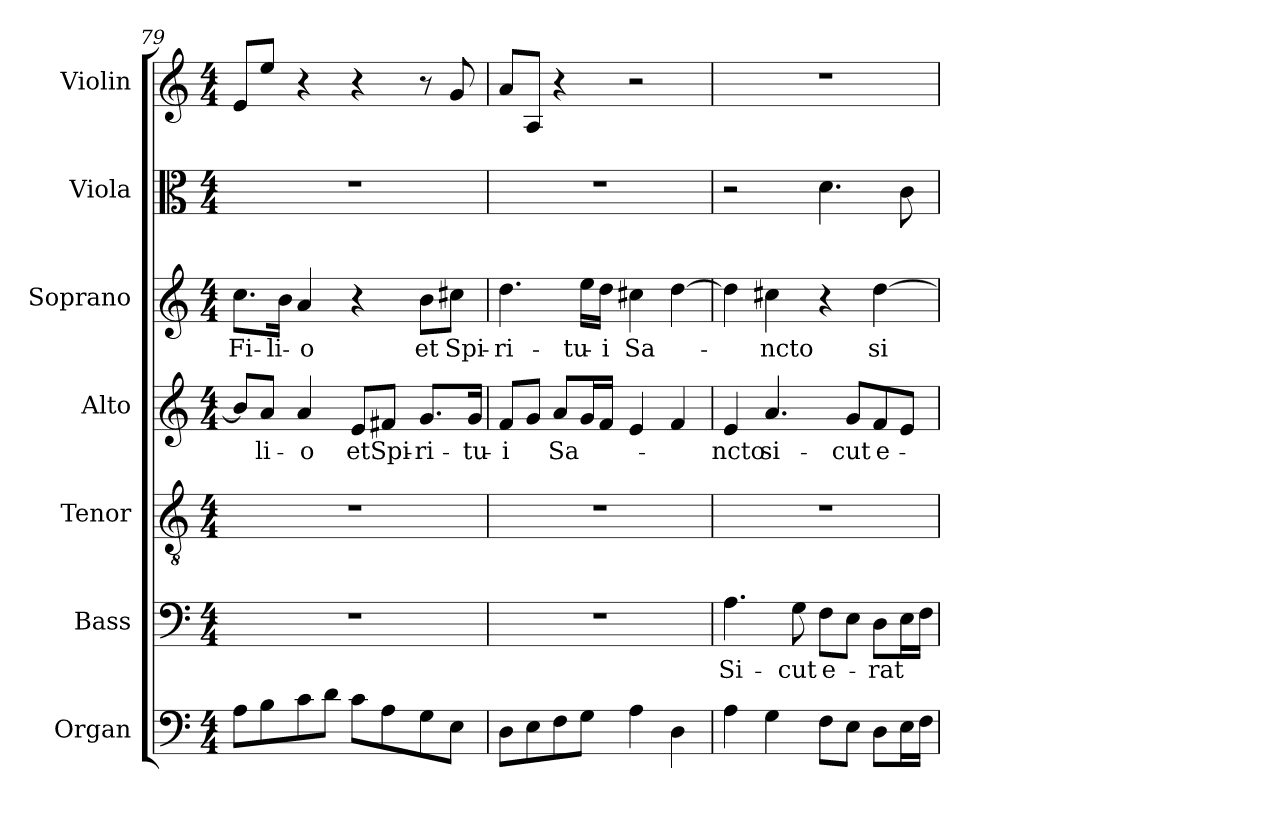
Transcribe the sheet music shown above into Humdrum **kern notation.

**kern	**kern	**text	**kern	**kern	**text	**kern	**text	**kern	**kern
*part7	*part6	*part6	*part5	*part4	*part4	*part3	*part3	*part2	*part1
*staff7	*staff6	*staff6	*staff5	*staff4	*staff4	*staff3	*staff3	*staff2	*staff1
*I"Organ	*I"Bass	*	*I"Tenor	*I"Alto	*	*I"Soprano	*	*I"Viola	*I"Violin
*I'Org.	*I'B.	*	*I'T.	*I'A.	*	*I'S.	*	*I'Vla.	*I'Vln.
*clefF4	*clefF4	*	*clefGv2	*clefG2	*	*clefG2	*	*clefC3	*clefG2
*k[]	*k[]	*	*k[]	*k[]	*	*k[]	*	*k[]	*k[]
*M4/4	*M4/4	*	*M4/4	*M4/4	*	*M4/4	*	*M4/4	*M4/4
=79	=79	=79	=79	=79	=79	=79	=79	=79	=79
!	!	!	!	!	!	!	!LO:LY:b	!	!
8A\L	1r	.	1r	8b/L]	.	8.cc\L	Fi-	1r	8e/L
!	!	!	!	!	!LO:LY:b	!	!	!	!
8B\	.	.	.	8a/J	-li-	.	.	.	8ee/J
!	!	!	!	!	!	!	!LO:LY:b	!	!
.	.	.	.	.	.	16b\Jk	-li-	.	.
!	!	!	!	!	!LO:LY:b	!	!LO:LY:b	!	!
8c\	.	.	.	4a/	-o	4a/	-o	.	4r
8d\J	.	.	.	.	.	.	.	.	.
!	!	!	!	!	!LO:LY:b	!	!	!	!
8c\L	.	.	.	8e/L	et	4r	.	.	4r
!	!	!	!	!	!LO:LY:b	!	!	!	!
8A\	.	.	.	8f#X/J	Spi-	.	.	.	.
!	!	!	!	!	!LO:LY:b	!	!LO:LY:b	!	!
8G\	.	.	.	8.g/L	-ri-	8b\L	et	.	8r
!	!	!	!	!	!	!	!LO:LY:b	!	!
8E\J	.	.	.	.	.	8cc#X\J	Spi-	.	8g/
!	!	!	!	!	!LO:LY:b	!	!	!	!
.	.	.	.	16g/Jk	-tu-	.	.	.	.
!!LO:LB:g=z
=80	=80	=80	=80	=80	=80	=80	=80	=80	=80
!	!	!	!	!	!LO:LY:b	!	!LO:LY:b	!	!
8D\L	1r	.	1r	8f/L	-i	4.dd\	-ri-	1r	8a/L
8E\	.	.	.	8g/J	.	.	.	.	8A/J
!	!	!	!	!	!LO:LY:b	!	!	!	!
8F\	.	.	.	8a/L	Sa-	.	.	.	4r
!	!	!	!	!	!	!	!LO:LY:b	!	!
8G\J	.	.	.	16g/L	.	16ee\LL	-tu-	.	.
!	!	!	!	!	!	!	!LO:LY:b	!	!
.	.	.	.	16f/JJ	.	16dd\JJ	-i	.	.
!	!	!	!	!	!	!	!LO:LY:b	!	!
4A\	.	.	.	4e/	.	4cc#X\	Sa-	.	2r
4D\	.	.	.	4f/	.	[4dd\	.	.	.
=81	=81	=81	=81	=81	=81	=81	=81	=81	=81
!	!	!LO:LY:b	!	!	!LO:LY:b	!	!	!	!
4A\	4.A\	Si-	1r	4e/	-ncto	4dd\]	.	2r	1r
!	!	!	!	!	!LO:LY:b	!	!LO:LY:b	!	!
4G\	.	.	.	4.a/	si-	4cc#X\	-ncto	.	.
!	!	!LO:LY:b	!	!	!	!	!	!	!
.	8G\	-cut	.	.	.	.	.	.	.
!	!	!LO:LY:b	!	!	!	!	!	!	!
8F\L	8F\L	e-	.	.	.	4r	.	4.d\	.
!	!	!	!	!	!LO:LY:b	!	!	!	!
8E\J	8E\J	.	.	8g/L	-cut	.	.	.	.
!	!	!LO:LY:b	!	!	!LO:LY:b	!	!LO:LY:b	!	!
8D\L	8D\L	-rat	.	8f/	e-	[4dd\	si-	.	.
16E\L	16E\L	.	.	8e/J	.	.	.	8c\	.
16F\JJ	16F\JJ	.	.	.	.	.	.	.	.
=	=	=	=	=	=	=	=	=	=
*-	*-	*-	*-	*-	*-	*-	*-	*-	*-
